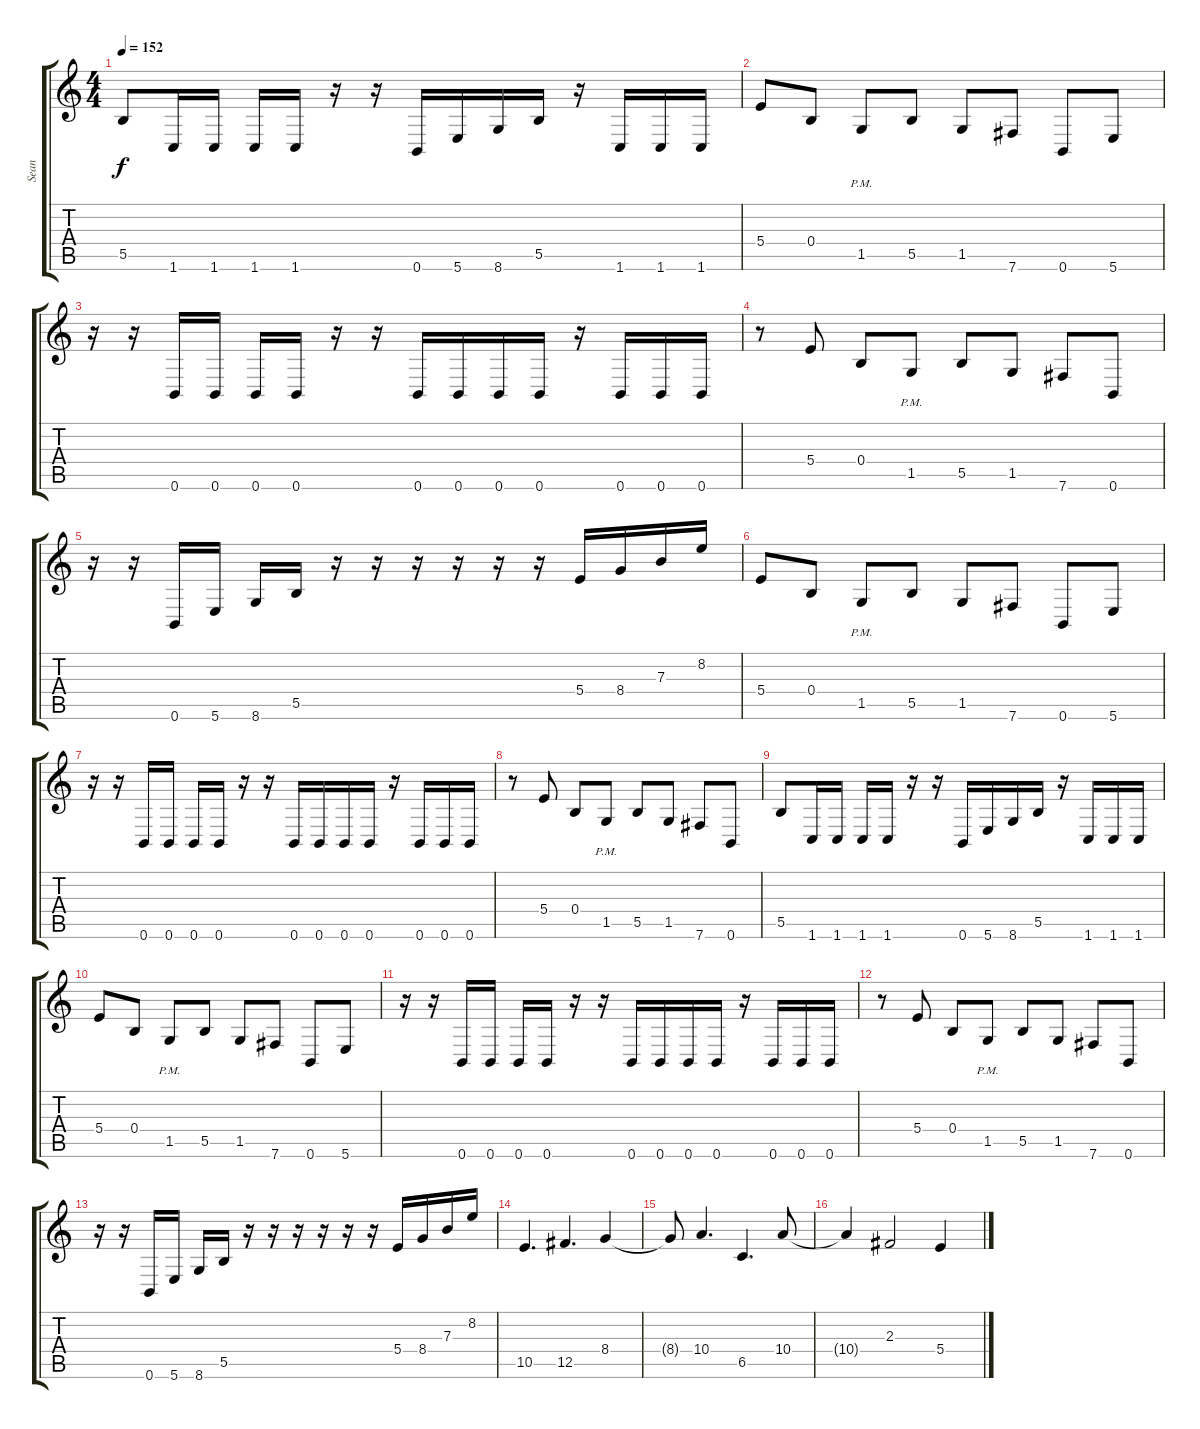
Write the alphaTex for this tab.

\track ("Sean" "Sean") {instrument overdrivenguitar}
\staff {score tabs}
\tuning (Db4 Ab3 E3 B2 Gb2 B1) {hide}
\ts (4 4)
\tempo 152
\clef g2
\ks c
5.5.8{dy f} 1.6.16 1.6.16 1.6.16 1.6.16 r.16 r.16 0.6.16 5.6.16 8.6.16 5.5.16 r.16 1.6.16 1.6.16 1.6.16 |
5.4.8 0.4.8 1.5{pm}.8 5.5.8 1.5.8 7.6.8 0.6.8 5.6.8 |
r.16 r.16 0.6.16 0.6.16 0.6.16 0.6.16 r.16 r.16 0.6.16 0.6.16 0.6.16 0.6.16 r.16 0.6.16 0.6.16 0.6.16 |
r.8 5.4.8 0.4.8 1.5{pm}.8 5.5.8 1.5.8 7.6.8 0.6.8 |
r.16 r.16 0.6.16 5.6.16 8.6.16 5.5.16 r.16 r.16 r.16 r.16 r.16 r.16 5.4.16 8.4.16 7.3.16 8.2.16 |
5.4.8 0.4.8 1.5{pm}.8 5.5.8 1.5.8 7.6.8 0.6.8 5.6.8 |
r.16 r.16 0.6.16 0.6.16 0.6.16 0.6.16 r.16 r.16 0.6.16 0.6.16 0.6.16 0.6.16 r.16 0.6.16 0.6.16 0.6.16 |
r.8 5.4.8 0.4.8 1.5{pm}.8 5.5.8 1.5.8 7.6.8 0.6.8 |
5.5.8 1.6.16 1.6.16 1.6.16 1.6.16 r.16 r.16 0.6.16 5.6.16 8.6.16 5.5.16 r.16 1.6.16 1.6.16 1.6.16 |
5.4.8 0.4.8 1.5{pm}.8 5.5.8 1.5.8 7.6.8 0.6.8 5.6.8 |
r.16 r.16 0.6.16 0.6.16 0.6.16 0.6.16 r.16 r.16 0.6.16 0.6.16 0.6.16 0.6.16 r.16 0.6.16 0.6.16 0.6.16 |
r.8 5.4.8 0.4.8 1.5{pm}.8 5.5.8 1.5.8 7.6.8 0.6.8 |
r.16 r.16 0.6.16 5.6.16 8.6.16 5.5.16 r.16 r.16 r.16 r.16 r.16 r.16 5.4.16 8.4.16 7.3.16 8.2.16 |
10.5.4{d} 12.5.4{d} 8.4.4 |
8.4{t}.8 10.4.4{d} 6.5.4{d} 10.4.8 |
10.4{t}.4 2.3.2 5.4.4
